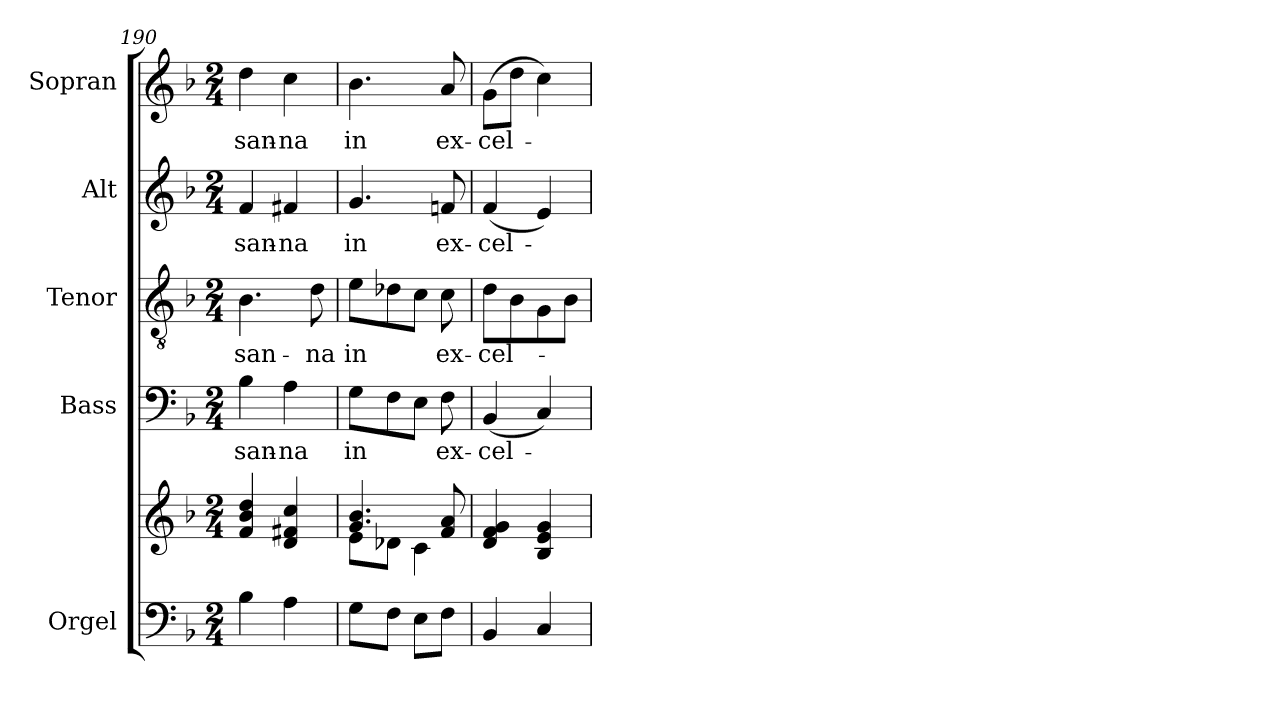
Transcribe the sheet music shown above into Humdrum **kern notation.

**kern	**kern	**kern	**text	**kern	**text	**kern	**text	**kern	**text
*part5	*part5	*part4	*part4	*part3	*part3	*part2	*part2	*part1	*part1
*staff6	*staff5	*staff4	*staff4	*staff3	*staff3	*staff2	*staff2	*staff1	*staff1
*I"Orgel	*	*I"Bass	*	*I"Tenor	*	*I"Alt	*	*I"Sopran	*
*I'Org.	*	*I'B.	*	*I'T.	*	*I'A.	*	*I'S.	*
*clefF4	*clefG2	*clefF4	*	*clefGv2	*	*clefG2	*	*clefG2	*
*k[b-]	*k[b-]	*k[b-]	*	*k[b-]	*	*k[b-]	*	*k[b-]	*
*F:	*F:	*F:	*	*F:	*	*F:	*	*F:	*
*M2/4	*M2/4	*M2/4	*	*M2/4	*	*M2/4	*	*M2/4	*
=190	=190	=190	=190	=190	=190	=190	=190	=190	=190
!	!	!	!LO:LY:b	!	!LO:LY:b	!	!LO:LY:b	!	!LO:LY:b
4B-\	4f/ 4b-/ 4dd/	4B-\	-san-	4.B-\	-san-	4f/	-san-	4dd\	-san-
!	!	!	!LO:LY:b	!	!	!	!LO:LY:b	!	!LO:LY:b
4A\	4d/ 4f#X/ 4cc/	4A\	-na	.	.	4f#X/	-na	4cc\	-na
!	!	!	!	!	!LO:LY:b	!	!	!	!
.	.	.	.	8d\	-na	.	.	.	.
=191	=191	=191	=191	=191	=191	=191	=191	=191	=191
*	*^	*	*	*	*	*	*	*	*
!	!	!	!	!LO:LY:b	!	!LO:LY:b	!	!LO:LY:b	!	!LO:LY:b
8G\L	4.g/ 4.b-/	8e\L	8G\L	in	8e\L	in	4.g/	in	4.b-\	in
8F\J	.	8d-X\J	8F\	.	8d-X\	.	.	.	.	.
8E\L	.	4c\	8E\J	.	8c\J	.	.	.	.	.
!	!	!	!	!LO:LY:b	!	!LO:LY:b	!	!LO:LY:b	!	!LO:LY:b
8F\J	8f/ 8a/	.	8F\	ex-	8c\	ex-	8fn/	ex-	8a/	ex-
*	*v	*v	*	*	*	*	*	*	*	*
=192	=192	=192	=192	=192	=192	=192	=192	=192	=192
!	!	!	!LO:LY:b	!	!LO:LY:b	!	!LO:LY:b	!	!LO:LY:b
4BB-/	4d/ 4f/ 4g/	(<4BB-/	-cel-	8d\L	-cel-	(<4f/	-cel-	(>8g\L	-cel-
.	.	.	.	8B-\	.	.	.	8dd\J	.
4C/	4B-/ 4e/ 4g/	4C/)	.	8G\	.	4e/)	.	4cc\)	.
.	.	.	.	8B-\J	.	.	.	.	.
=	=	=	=	=	=	=	=	=	=
*-	*-	*-	*-	*-	*-	*-	*-	*-	*-
